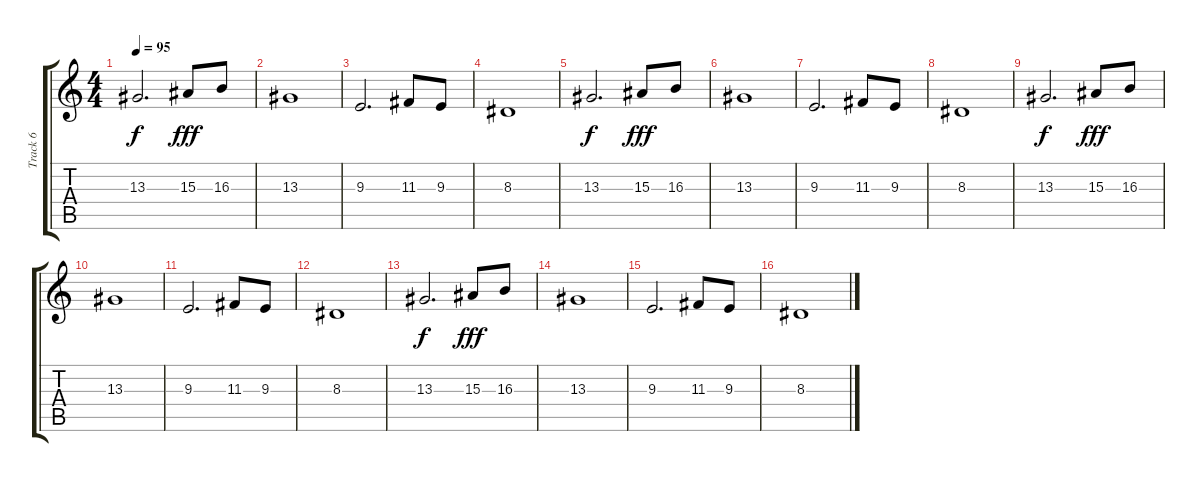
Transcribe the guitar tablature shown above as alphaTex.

\track ("Track 6" "Track 6") {instrument tubularbells}
\staff {score tabs}
\tuning (E4 B3 G3 D3 A2 E2) {hide}
\ts (4 4)
\tempo 95
\clef g2
\ks c
13.3.2{d dy f} 15.3.8{dy fff} 16.3.8 |
13.3.1 |
9.3.2{d} 11.3.8 9.3.8 |
8.3.1 |
13.3.2{d dy f} 15.3.8{dy fff} 16.3.8 |
13.3.1 |
9.3.2{d} 11.3.8 9.3.8 |
8.3.1 |
13.3.2{d dy f} 15.3.8{dy fff} 16.3.8 |
13.3.1 |
9.3.2{d} 11.3.8 9.3.8 |
8.3.1 |
13.3.2{d dy f} 15.3.8{dy fff} 16.3.8 |
13.3.1 |
9.3.2{d} 11.3.8 9.3.8 |
8.3.1
